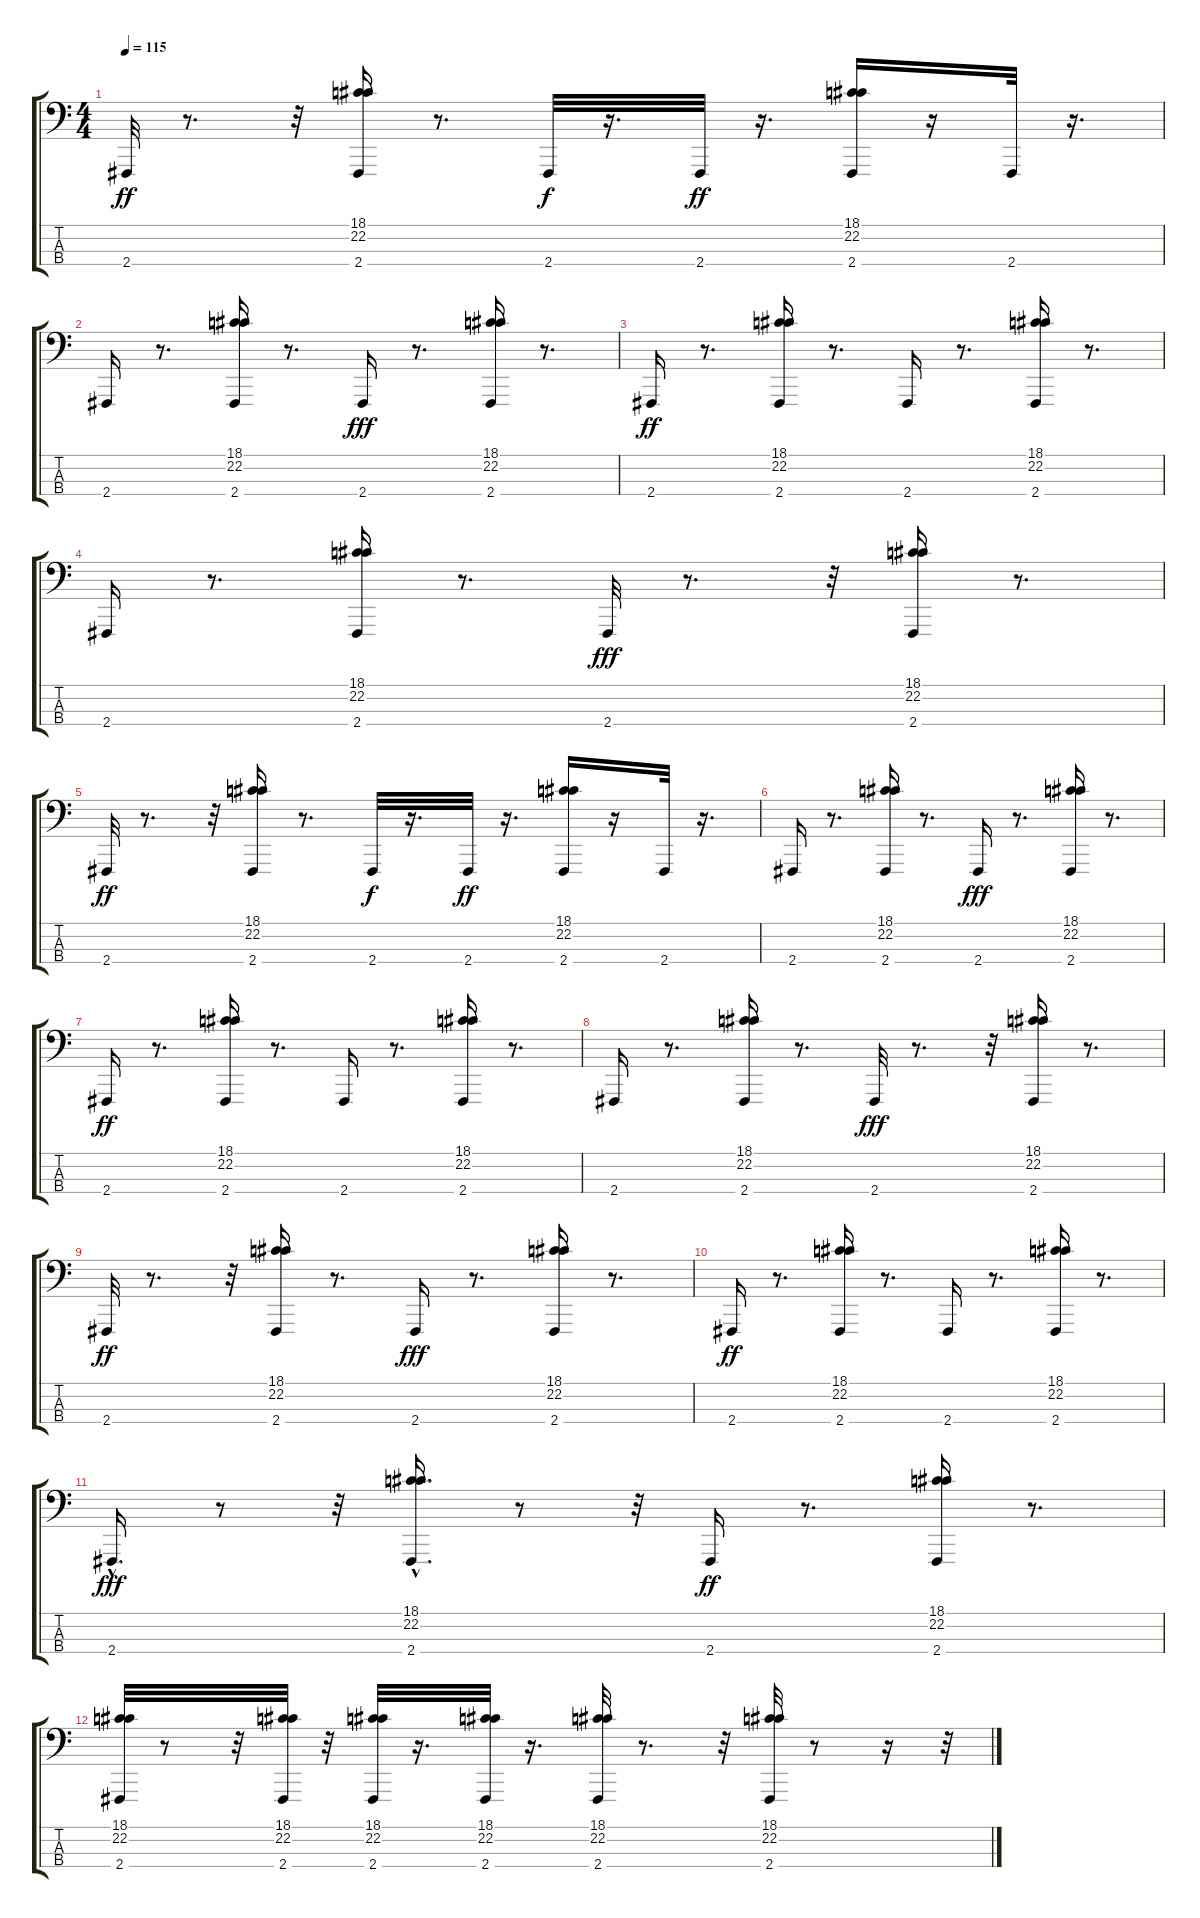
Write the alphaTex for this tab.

\track "" {instrument sopranosax}
\staff {score tabs}
\tuning (G2 D2 A1 E1) {hide}
\ts (4 4)
\tempo 115
\clef f4
\ks c
2.4.32{dy ff} r.8{d} r.32 (18.1 22.2 2.4).16 r.8{d} 2.4.32{dy f} r.16{d} 2.4.32{dy ff} r.16{d} (18.1 22.2 2.4).16 r.16 2.4.32 r.16{d} |
2.4.16 r.8{d} (18.1 22.2 2.4).16 r.8{d} 2.4.16{dy fff} r.8{d} (18.1 22.2 2.4).16 r.8{d} |
2.4.16{dy ff} r.8{d} (18.1 22.2 2.4).16 r.8{d} 2.4.16 r.8{d} (18.1 22.2 2.4).16 r.8{d} |
2.4.16 r.8{d} (18.1 22.2 2.4).16 r.8{d} 2.4.32{dy fff} r.8{d} r.32 (18.1 22.2 2.4).16 r.8{d} |
2.4.32{dy ff} r.8{d} r.32 (18.1 22.2 2.4).16 r.8{d} 2.4.32{dy f} r.16{d} 2.4.32{dy ff} r.16{d} (18.1 22.2 2.4).16 r.16 2.4.32 r.16{d} |
2.4.16 r.8{d} (18.1 22.2 2.4).16 r.8{d} 2.4.16{dy fff} r.8{d} (18.1 22.2 2.4).16 r.8{d} |
2.4.16{dy ff} r.8{d} (18.1 22.2 2.4).16 r.8{d} 2.4.16 r.8{d} (18.1 22.2 2.4).16 r.8{d} |
2.4.16 r.8{d} (18.1 22.2 2.4).16 r.8{d} 2.4.32{dy fff} r.8{d} r.32 (18.1 22.2 2.4).16 r.8{d} |
2.4.32{dy ff} r.8{d} r.32 (18.1 22.2 2.4).16 r.8{d} 2.4.16{dy fff} r.8{d} (18.1 22.2 2.4).16 r.8{d} |
2.4.16{dy ff} r.8{d} (18.1 22.2 2.4).16 r.8{d} 2.4.16 r.8{d} (18.1 22.2 2.4).16 r.8{d} |
2.4{hac}.16{d dy fff} r.8 r.32 (18.1 22.2 2.4{hac}).16{d} r.8 r.32 2.4.16{dy ff} r.8{d} (18.1 22.2 2.4).16 r.8{d} |
(18.1 22.2 2.4).32 r.8 r.32 (18.1 22.2 2.4).32 r.32 (18.1 22.2 2.4).32 r.16{d} (18.1 22.2 2.4).32 r.16{d} (18.1 22.2 2.4).32 r.8{d} r.32 (18.1 22.2 2.4).32 r.8 r.16 r.32
